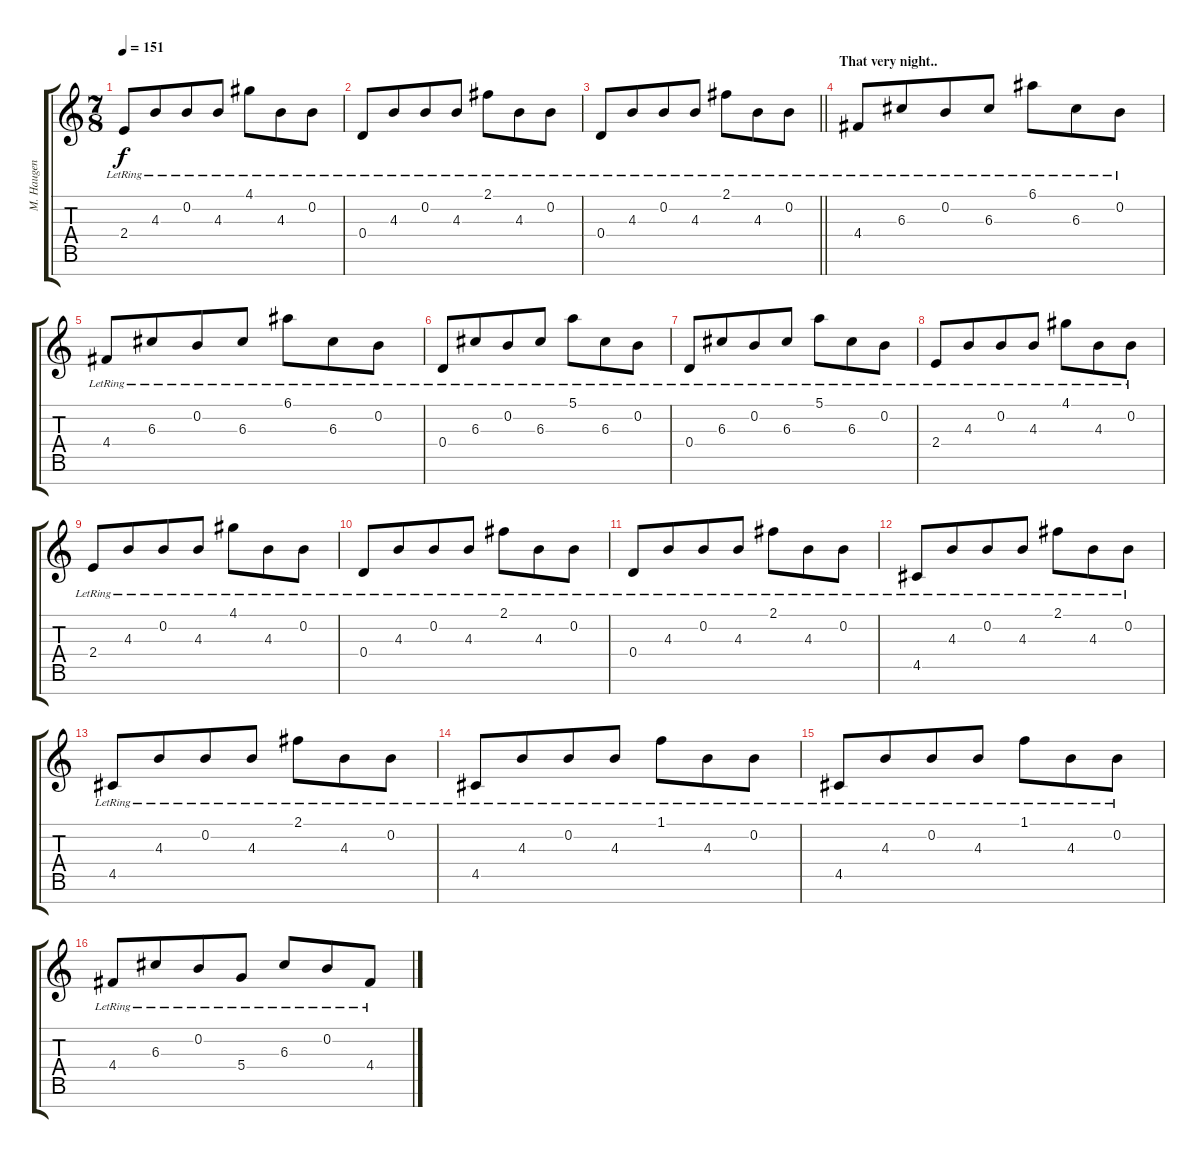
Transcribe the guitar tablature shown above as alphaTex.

\track ("M. Haugen" "M. Haugen") {instrument distortionguitar}
\staff {score tabs}
\tuning (E4 B3 G3 D3 A2 E2 B1) {hide}
\ts (7 8)
\tempo 151
\clef g2
\ks c
2.4{lr}.8{dy f} 4.3{lr}.8 0.2{lr}.8 4.3{lr}.8 4.1{lr}.8 4.3{lr}.8 0.2{lr}.8 |
0.4{lr}.8 4.3{lr}.8 0.2{lr}.8 4.3{lr}.8 2.1{lr}.8 4.3{lr}.8 0.2{lr}.8 |
\barLineRight lightlight
0.4{lr}.8 4.3{lr}.8 0.2{lr}.8 4.3{lr}.8 2.1{lr}.8 4.3{lr}.8 0.2{lr}.8 |
\section ("" "That very night..")
4.4{lr}.8 6.3{lr}.8 0.2{lr}.8 6.3{lr}.8 6.1{lr}.8 6.3{lr}.8 0.2{lr}.8 |
4.4{lr}.8 6.3{lr}.8 0.2{lr}.8 6.3{lr}.8 6.1{lr}.8 6.3{lr}.8 0.2{lr}.8 |
0.4{lr}.8 6.3{lr}.8 0.2{lr}.8 6.3{lr}.8 5.1{lr}.8 6.3{lr}.8 0.2{lr}.8 |
0.4{lr}.8 6.3{lr}.8 0.2{lr}.8 6.3{lr}.8 5.1{lr}.8 6.3{lr}.8 0.2{lr}.8 |
2.4{lr}.8 4.3{lr}.8 0.2{lr}.8 4.3{lr}.8 4.1{lr}.8 4.3{lr}.8 0.2{lr}.8 |
2.4{lr}.8 4.3{lr}.8 0.2{lr}.8 4.3{lr}.8 4.1{lr}.8 4.3{lr}.8 0.2{lr}.8 |
0.4{lr}.8 4.3{lr}.8 0.2{lr}.8 4.3{lr}.8 2.1{lr}.8 4.3{lr}.8 0.2{lr}.8 |
0.4{lr}.8 4.3{lr}.8 0.2{lr}.8 4.3{lr}.8 2.1{lr}.8 4.3{lr}.8 0.2{lr}.8 |
4.5{lr}.8 4.3{lr}.8 0.2{lr}.8 4.3{lr}.8 2.1{lr}.8 4.3{lr}.8 0.2{lr}.8 |
4.5{lr}.8 4.3{lr}.8 0.2{lr}.8 4.3{lr}.8 2.1{lr}.8 4.3{lr}.8 0.2{lr}.8 |
4.5{lr}.8 4.3{lr}.8 0.2{lr}.8 4.3{lr}.8 1.1{lr}.8 4.3{lr}.8 0.2{lr}.8 |
4.5{lr}.8 4.3{lr}.8 0.2{lr}.8 4.3{lr}.8 1.1{lr}.8 4.3{lr}.8 0.2{lr}.8 |
4.4{lr}.8 6.3{lr}.8 0.2{lr}.8 5.4{lr}.8 6.3{lr}.8 0.2{lr}.8 4.4{lr}.8
